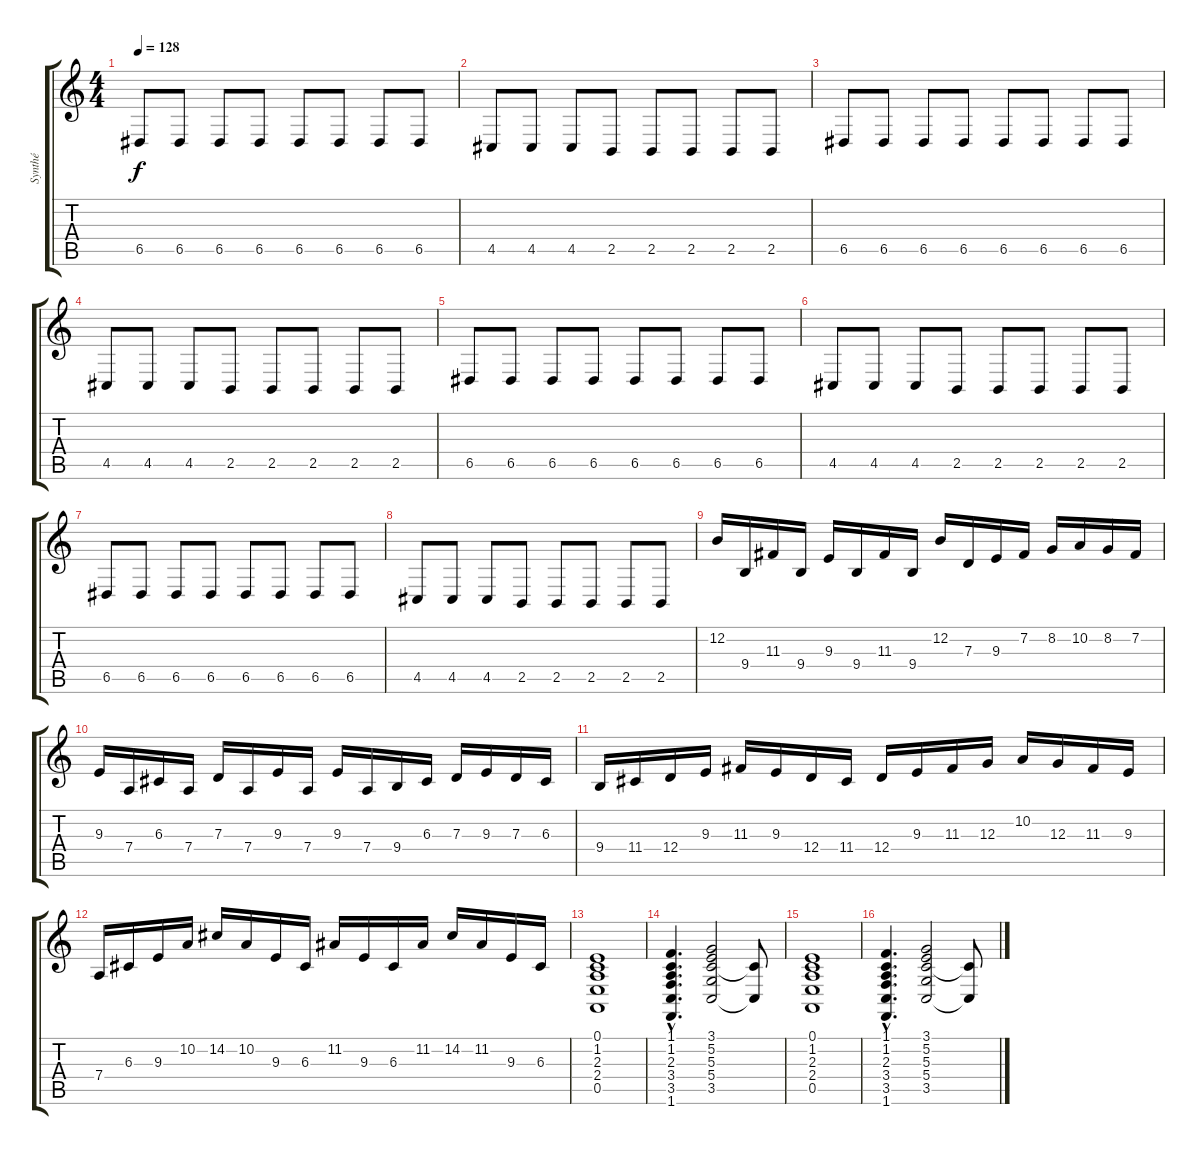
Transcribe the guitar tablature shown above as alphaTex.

\track ("Synthé" "Synthé") {instrument pad1newage}
\staff {score tabs}
\tuning (E4 B3 G3 D3 A2 E2) {hide}
\ts (4 4)
\tempo 128
\clef g2
\ks c
6.5.8{dy f} 6.5.8 6.5.8 6.5.8 6.5.8 6.5.8 6.5.8 6.5.8 |
4.5.8 4.5.8 4.5.8 2.5.8 2.5.8 2.5.8 2.5.8 2.5.8 |
6.5.8 6.5.8 6.5.8 6.5.8 6.5.8 6.5.8 6.5.8 6.5.8 |
4.5.8 4.5.8 4.5.8 2.5.8 2.5.8 2.5.8 2.5.8 2.5.8 |
6.5.8 6.5.8 6.5.8 6.5.8 6.5.8 6.5.8 6.5.8 6.5.8 |
4.5.8 4.5.8 4.5.8 2.5.8 2.5.8 2.5.8 2.5.8 2.5.8 |
6.5.8 6.5.8 6.5.8 6.5.8 6.5.8 6.5.8 6.5.8 6.5.8 |
4.5.8 4.5.8 4.5.8 2.5.8 2.5.8 2.5.8 2.5.8 2.5.8 |
12.2.16 9.4.16 11.3.16 9.4.16 9.3.16 9.4.16 11.3.16 9.4.16 12.2.16 7.3.16 9.3.16 7.2.16 8.2.16 10.2.16 8.2.16 7.2.16 |
9.3.16 7.4.16 6.3.16 7.4.16 7.3.16 7.4.16 9.3.16 7.4.16 9.3.16 7.4.16 9.4.16 6.3.16 7.3.16 9.3.16 7.3.16 6.3.16 |
9.4.16 11.4.16 12.4.16 9.3.16 11.3.16 9.3.16 12.4.16 11.4.16 12.4.16 9.3.16 11.3.16 12.3.16 10.2.16 12.3.16 11.3.16 9.3.16 |
7.4.16 6.3.16 9.3.16 10.2.16 14.2.16 10.2.16 9.3.16 6.3.16 11.2.16 9.3.16 6.3.16 11.2.16 14.2.16 11.2.16 9.3.16 6.3.16 |
(0.1 1.2 2.3 2.4 0.5).1 |
(1.1{hac} 1.2{hac} 2.3{hac} 3.4{hac} 3.5{hac} 1.6{hac}).4{d} (3.1 5.2 5.3 5.4 3.5).2 (5.3{t} 3.5{t}).8 |
(0.1 1.2 2.3 2.4 0.5).1 |
(1.1{hac} 1.2{hac} 2.3{hac} 3.4{hac} 3.5{hac} 1.6{hac}).4{d} (3.1 5.2 5.3 5.4 3.5).2 (5.3{t} 3.5{t}).8
